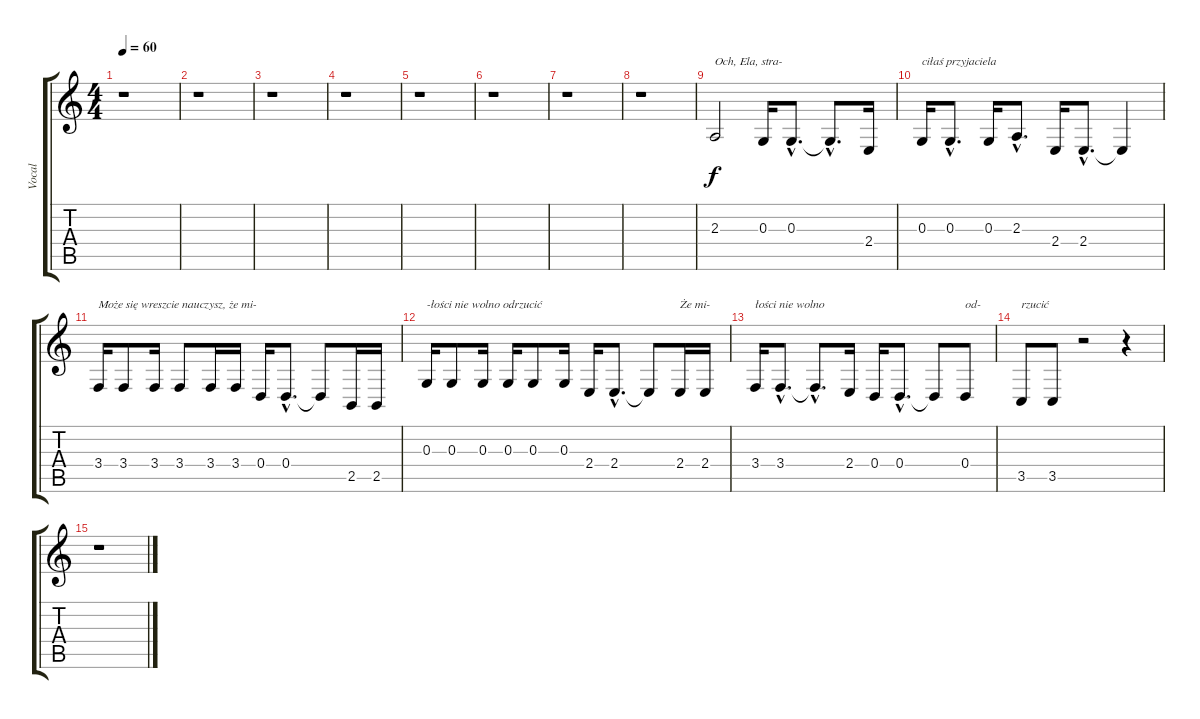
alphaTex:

\track ("Vocal" "Vocal") {instrument honkytonkpiano}
\staff {score tabs}
\tuning (E4 B3 G3 D3 A2 E2) {hide}
\ts (4 4)
\tempo 60
\clef g2
\ks c
r.1{dy f} |
r.1 |
r.1 |
r.1 |
r.1 |
r.1 |
r.1 |
r.1 |
2.3.2{txt "Och, Ela, stra-"} 0.3.16 0.3{hac}.8{d} 0.3{hac t}.8{d} 2.4.16 |
0.3.16{txt "ciłaś przyjaciela"} 0.3{hac}.8{d} 0.3.16 2.3{hac}.8{d} 2.4.16 2.4{hac}.8{d} 2.4{t}.4 |
3.4.16{txt "Może się wreszcie nauczysz, że mi-"} 3.4.8 3.4.16 3.4.8 3.4.16 3.4.16 0.4.16 0.4{hac}.8{d} 0.4{t}.8 2.5.16 2.5.16 |
0.3.16{txt "-łości nie wolno odrzucić"} 0.3.8 0.3.16 0.3.16 0.3.8 0.3.16 2.4.16 2.4{hac}.8{d} 2.4{t}.8 2.4.16{txt "Że mi-"} 2.4.16 |
3.4.16{txt "łości nie wolno"} 3.4{hac}.8{d} 3.4{hac t}.8{d} 2.4.16 0.4.16 0.4{hac}.8{d} 0.4{t}.8 0.4.8{txt "od-"} |
3.5.8{txt "rzucić"} 3.5.8 r.2 r.4 |
r.1
